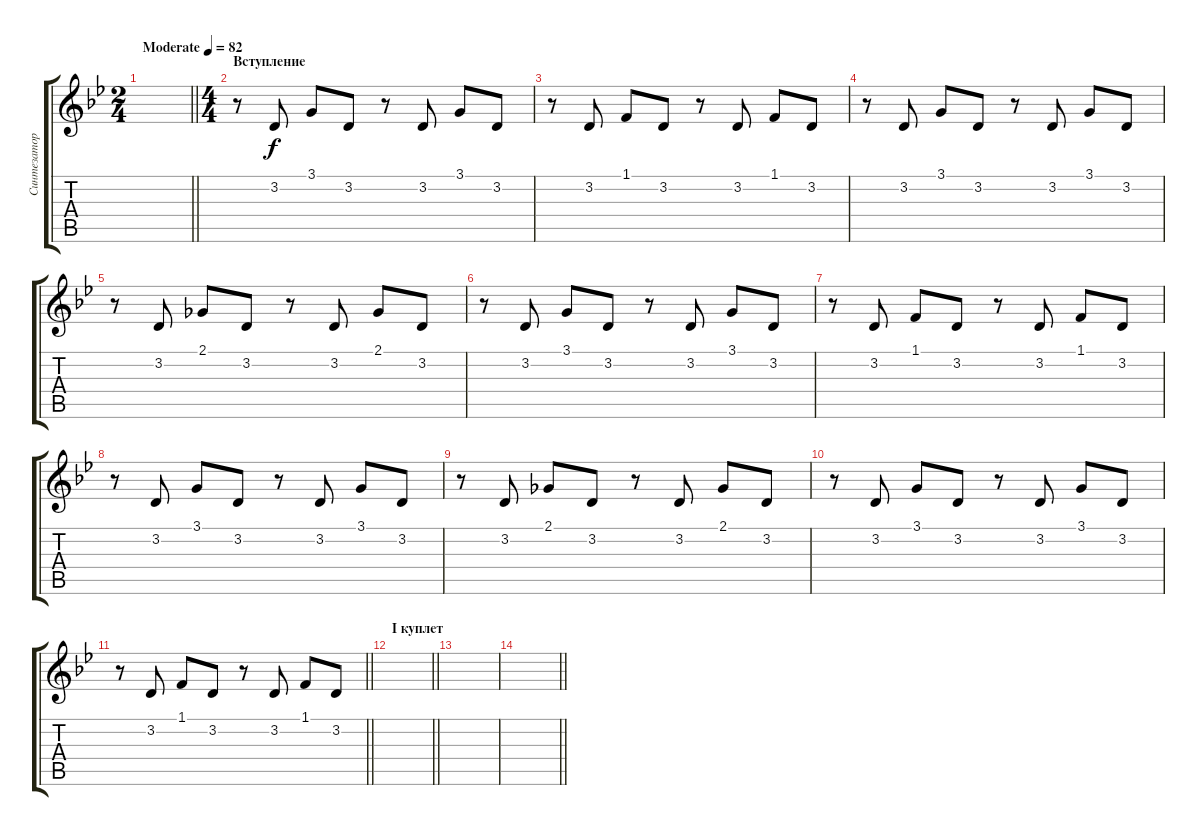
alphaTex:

\track ("Синтезатор" "Синтезатор") {instrument pizzicatostrings}
\staff {score tabs}
\tuning (E4 B3 G3 D3 A2 E2) {hide}
\ts (2 4)
\tempo (82 "Moderate")
\clef g2
\barLineRight lightlight
\ks gminor
|
\ts (4 4)
\section ("" "Вступление")
r.8 3.2.8 3.1.8 3.2.8 r.8 3.2.8 3.1.8 3.2.8 |
r.8 3.2.8 1.1.8 3.2.8 r.8 3.2.8 1.1.8 3.2.8 |
r.8 3.2.8 3.1.8 3.2.8 r.8 3.2.8 3.1.8 3.2.8 |
r.8 3.2.8 2.1.8 3.2.8 r.8 3.2.8 2.1.8 3.2.8 |
r.8 3.2.8 3.1.8 3.2.8 r.8 3.2.8 3.1.8 3.2.8 |
r.8 3.2.8 1.1.8 3.2.8 r.8 3.2.8 1.1.8 3.2.8 |
r.8 3.2.8 3.1.8 3.2.8 r.8 3.2.8 3.1.8 3.2.8 |
r.8 3.2.8 2.1.8 3.2.8 r.8 3.2.8 2.1.8 3.2.8 |
r.8 3.2.8 3.1.8 3.2.8 r.8 3.2.8 3.1.8 3.2.8 |
\barLineRight lightlight
r.8 3.2.8 1.1.8 3.2.8 r.8 3.2.8 1.1.8 3.2.8 |
\section ("" "I куплет")
\barLineRight lightlight
|
|
\barLineRight lightlight
